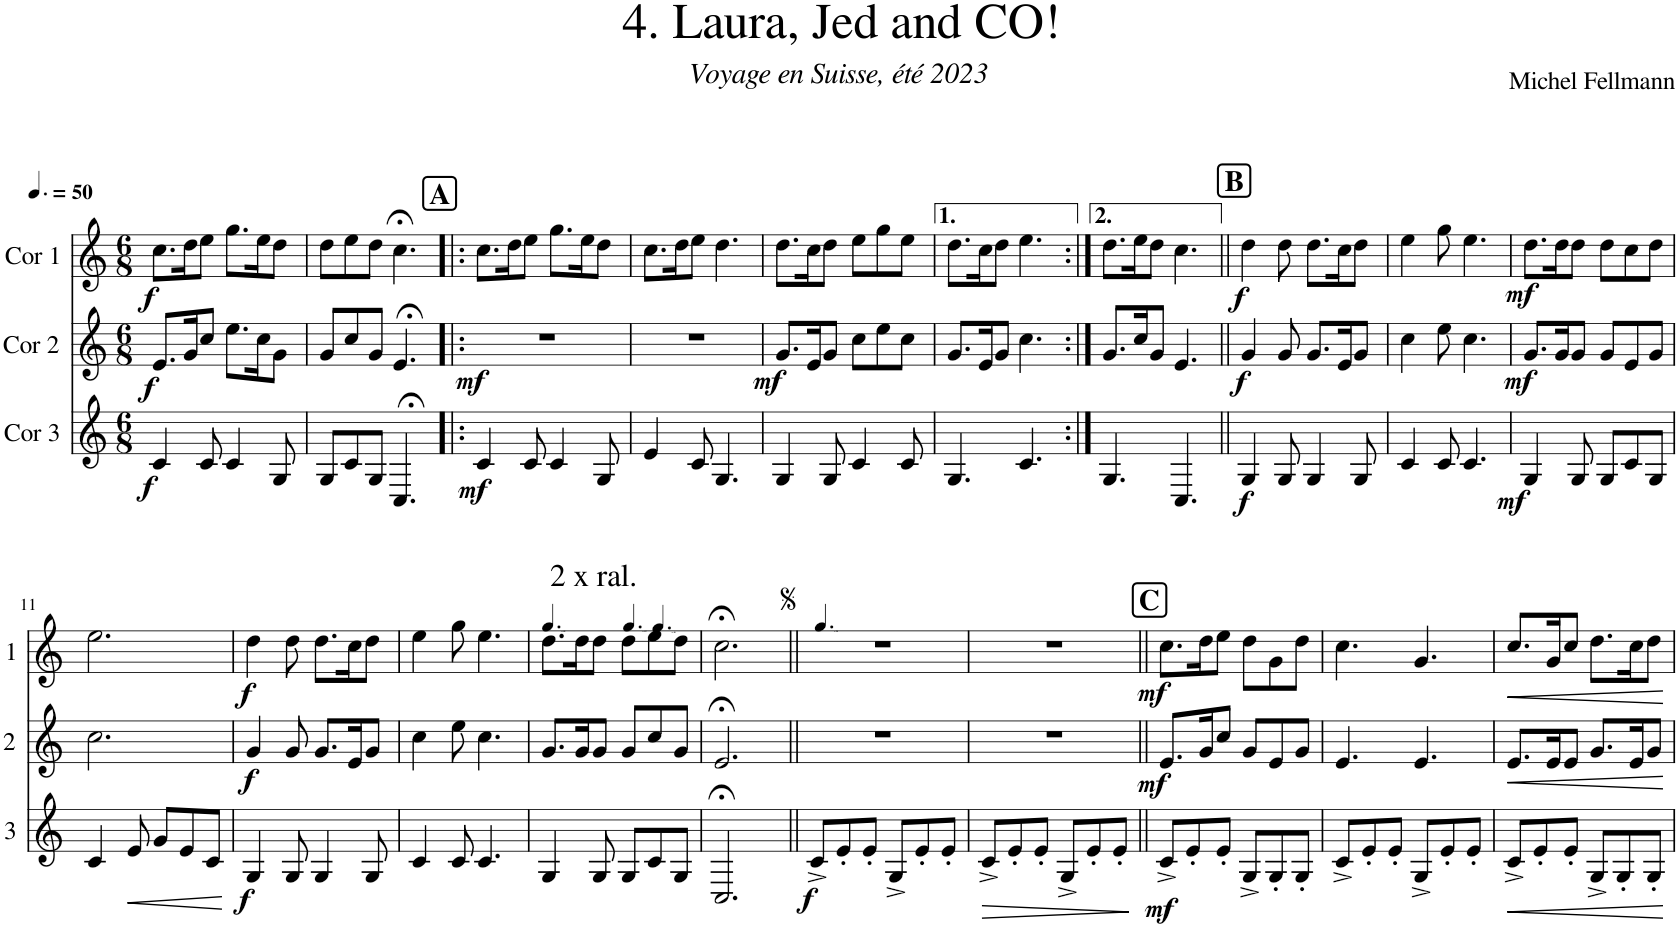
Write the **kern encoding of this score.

**kern	**dynam	**kern	**dynam	**kern	**dynam
*part3	*part3	*part2	*part2	*part1	*part1
*staff3	*staff3	*staff2	*staff2	*staff1	*staff1
*I"Cor 3	*	*I"Cor 2	*	*I"Cor 1	*
*clefG2	*	*clefG2	*	*clefG2	*
*Trd4c7	*	*Trd4c7	*	*Trd4c7	*
*k[]	*	*k[]	*	*k[]	*
*M6/8	*	*M6/8	*	*M6/8	*
*MM75	*	*MM75	*	*MM75	*
=1	=1	=1	=1	=1	=1
!	!LO:DY:b	!	!LO:DY:b	!	!LO:DY:b
4c/	f	8.e/L	f	8.cc\L	f
.	.	16g/K	.	16dd\K	.
8c/	.	8cc/J	.	8ee\J	.
4c/	.	8.ee\L	.	8.gg\L	.
.	.	16cc\K	.	16ee\K	.
8G/	.	8g\J	.	8dd\J	.
=2	=2	=2	=2	=2	=2
8G/L	.	8g/L	.	8dd\L	.
8c/	.	8cc/	.	8ee\	.
8G/J	.	8g/J	.	8dd\J	.
4.C;</	.	4.e;</	.	4.cc;<\	.
!!LO:REH:place=s1:a:B:cj:fs=14:t=A
=3!|:	=3!|:	=3!|:	=3!|:	=3!|:	=3!|:
!	!LO:DY:b	!	!LO:DY:b	!	!
4c/	mf	2.r	mf	8.cc\L	.
.	.	.	.	16dd\K	.
8c/	.	.	.	8ee\J	.
4c/	.	.	.	8.gg\L	.
.	.	.	.	16ee\K	.
8G/	.	.	.	8dd\J	.
=4	=4	=4	=4	=4	=4
4e/	.	2.r	.	8.cc\L	.
.	.	.	.	16dd\K	.
8c/	.	.	.	8ee\J	.
4.G/	.	.	.	4.dd\	.
=5	=5	=5	=5	=5	=5
!	!	!	!LO:DY:b	!	!
4G/	.	8.g/L	mf	8.dd\L	.
.	.	16e/K	.	16cc\K	.
8G/	.	8g/J	.	8dd\J	.
4c/	.	8cc\L	.	8ee\L	.
.	.	8ee\	.	8gg\	.
8c/	.	8cc\J	.	8ee\J	.
=6	=6	=6	=6	=6	=6
4.G/	.	8.g/L	.	8.dd\L	.
.	.	16e/K	.	16cc\K	.
.	.	8g/J	.	8dd\J	.
4.c/	.	4.cc\	.	4.ee\	.
=7:|!	=7:|!	=7:|!	=7:|!	=7:|!	=7:|!
4.G/	.	8.g/L	.	8.dd\L	.
.	.	16cc/K	.	16ee\K	.
.	.	8g/J	.	8dd\J	.
4.C/	.	4.e/	.	4.cc\	.
!!LO:REH:place=s1:a:B:cj:fs=14:t=B
=8||	=8||	=8||	=8||	=8||	=8||
!	!LO:DY:b	!	!LO:DY:b	!	!LO:DY:b
4G/	f	4g/	f	4dd\	f
8G/	.	8g/	.	8dd\	.
4G/	.	8.g/L	.	8.dd\L	.
.	.	16e/K	.	16cc\K	.
8G/	.	8g/J	.	8dd\J	.
=9	=9	=9	=9	=9	=9
4c/	.	4cc\	.	4ee\	.
8c/	.	8ee\	.	8gg\	.
4.c/	.	4.cc\	.	4.ee\	.
=10	=10	=10	=10	=10	=10
!	!LO:DY:b	!	!LO:DY:b	!	!LO:DY:b
4G/	mf	8.g/L	mf	8.dd\L	mf
.	.	16g/K	.	16dd\K	.
8G/	.	8g/J	.	8dd\J	.
8G/L	.	8g/L	.	8dd\L	.
8c/	.	8e/	.	8cc\	.
8G/J	.	8g/J	.	8dd\J	.
!!LO:LB:g=z
=11	=11	=11	=11	=11	=11
4c/	.	2.cc\	.	2.ee\	.
!	!LO:HP:b	!	!	!	!
8e/	<	.	.	.	.
8g/L	.	.	.	.	.
8e/	.	.	.	.	.
8c/J	.	.	.	.	.
.	[	.	.	.	.
=12	=12	=12	=12	=12	=12
!	!LO:DY:b	!	!LO:DY:b	!	!LO:DY:b
4G/	f	4g/	f	4dd\	f
8G/	.	8g/	.	8dd\	.
4G/	.	8.g/L	.	8.dd\L	.
.	.	16e/K	.	16cc\K	.
8G/	.	8g/J	.	8dd\J	.
=13	=13	=13	=13	=13	=13
4c/	.	4cc\	.	4ee\	.
8c/	.	8ee\	.	8gg\	.
4.c/	.	4.cc\	.	4.ee\	.
=14	=14	=14	=14	=14	=14
*	*	*	*	*MM72	*
!	!	!	!	!LO:TX:a:t=2 x ral.	!
4G/	.	8.g/L	.	8.dd\L	.
.	.	16g/K	.	16dd\K	.
8G/	.	8g/J	.	8dd\J	.
*	*	*	*	*MM68	*
8G/L	.	8g/L	.	8dd\L	.
*	*	*	*	*MM60	*
8c/	.	8cc/	.	8ee\	.
8G/J	.	8g/J	.	8dd\J	.
=15	=15	=15	=15	=15	=15
2.C;</	.	2.e;</	.	2.cc;<\	.
=16||	=16||	=16||	=16||	=16||	=16||
*	*	*	*	*MM75	*
!	!LO:DY:b	!	!	!	!
8c^/L	f	2.r	.	2.r	.
8e'/	.	.	.	.	.
8e'/J	.	.	.	.	.
8G^/L	.	.	.	.	.
8e'/	.	.	.	.	.
8e'/J	.	.	.	.	.
=17	=17	=17	=17	=17	=17
!	!LO:HP:b	!	!	!	!
8c^/L	>	2.r	.	2.r	.
8e'/	.	.	.	.	.
8e'/J	.	.	.	.	.
8G^/L	.	.	.	.	.
8e'/	.	.	.	.	.
8e'/J	.	.	.	.	.
.	]	.	.	.	.
!!LO:REH:place=s1:a:B:cj:fs=14:t=C
=18||	=18||	=18||	=18||	=18||	=18||
!	!LO:DY:b	!	!LO:DY:b	!	!LO:DY:b
8c^/L	mf	8.e/L	mf	8.cc\L	mf
8e'/	.	.	.	.	.
.	.	16g/K	.	16dd\K	.
8e'/J	.	8cc/J	.	8ee\J	.
8G^/L	.	8g/L	.	8dd\L	.
8G'/	.	8e/	.	8g\	.
8G'/J	.	8g/J	.	8dd\J	.
=19	=19	=19	=19	=19	=19
8c^/L	.	4.e/	.	4.cc\	.
8e'/	.	.	.	.	.
8e'/J	.	.	.	.	.
8G^/L	.	4.e/	.	4.g/	.
8e'/	.	.	.	.	.
8e'/J	.	.	.	.	.
=20	=20	=20	=20	=20	=20
!	!LO:HP:b	!	!LO:HP:b	!	!LO:HP:b
8c^/L	<	8.e/L	<	8.cc/L	<
8e'/	.	.	.	.	.
.	.	16e/K	.	16g/K	.
8e'/J	.	8e/J	.	8cc/J	.
8G^/L	.	8.g/L	.	8.dd\L	.
8G'/	.	.	.	.	.
.	.	16e/K	.	16cc\K	.
8G'/J	.	8g/J	.	8dd\J	.
.	[	.	[	.	[
=	=	=	=	=	=
*-	*-	*-	*-	*-	*-
